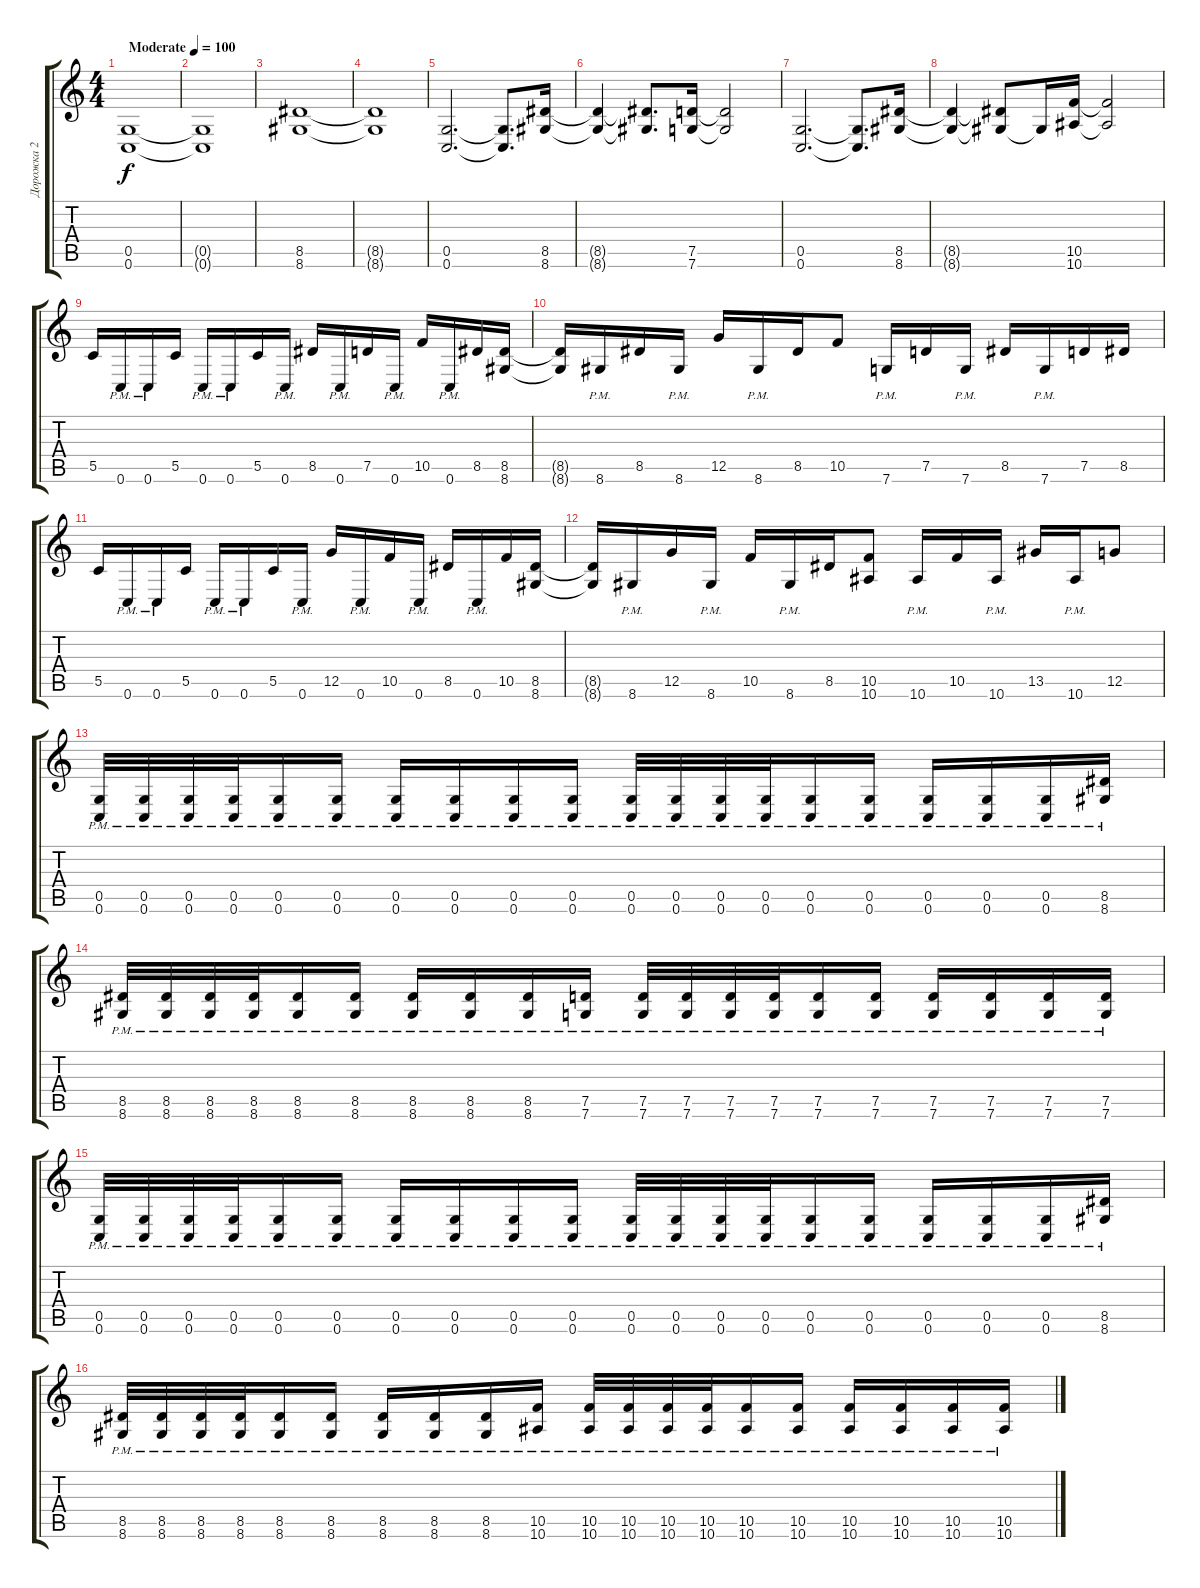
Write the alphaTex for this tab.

\track ("Дорожка 2" "Дорожка 2") {instrument distortionguitar}
\staff {score tabs}
\tuning (D4 A3 F3 C3 G2 C2) {hide}
\ts (4 4)
\tempo (100 "Moderate")
\clef g2
\ks c
(0.5 0.6).1{dy f instrument distortionguitar} |
(0.5{t} 0.6{t}).1 |
(8.5 8.6).1 |
(8.5{t} 8.6{t}).1 |
(0.5 0.6).2{d} (0.5{t} 0.6{t}).8{d} (8.5 8.6).16 |
(8.5{t} 8.6{t}).4 (8.5{t} 8.6{t}).8{d} (7.5 7.6).16 (7.5{t} 7.6{t}).2 |
(0.5 0.6).2{d} (0.5{t} 0.6{t}).8{d} (8.5 8.6).16 |
(8.5{t} 8.6{t}).4 (8.5{t} 8.6{t}).8 8.6{t}.16 (10.5 10.6).16 (10.5{t} 10.6{t}).2 |
5.5.16 0.6{pm}.16 0.6{pm}.16 5.5.16 0.6{pm}.16 0.6{pm}.16 5.5.16 0.6{pm}.16 8.5.16 0.6{pm}.16 7.5.16 0.6{pm}.16 10.5.16 0.6{pm}.16 8.5.16 (8.5 8.6).16 |
(8.5{t} 8.6{t}).16 8.6{pm}.16 8.5.16 8.6{pm}.16 12.5.16 8.6{pm}.16 8.5.16 10.5.8 7.6{pm}.16 7.5.16 7.6{pm}.16 8.5.16 7.6{pm}.16 7.5.16 8.5.16 |
5.5.16 0.6{pm}.16 0.6{pm}.16 5.5.16 0.6{pm}.16 0.6{pm}.16 5.5.16 0.6{pm}.16 12.5.16 0.6{pm}.16 10.5.16 0.6{pm}.16 8.5.16 0.6{pm}.16 10.5.16 (8.5 8.6).16 |
(8.5{t} 8.6{t}).16 8.6{pm}.16 12.5.16 8.6{pm}.16 10.5.16 8.6{pm}.16 8.5.16 (10.5 10.6).8 10.6{pm}.16 10.5.16 10.6{pm}.16 13.5.16 10.6{pm}.16 12.5.8 |
(0.5{pm} 0.6{pm}).32 (0.5{pm} 0.6{pm}).32 (0.5{pm} 0.6{pm}).32 (0.5{pm} 0.6{pm}).32 (0.5{pm} 0.6{pm}).16 (0.5{pm} 0.6{pm}).16 (0.5{pm} 0.6{pm}).16 (0.5{pm} 0.6{pm}).16 (0.5{pm} 0.6{pm}).16 (0.5{pm} 0.6{pm}).16 (0.5{pm} 0.6{pm}).32 (0.5{pm} 0.6{pm}).32 (0.5{pm} 0.6{pm}).32 (0.5{pm} 0.6{pm}).32 (0.5{pm} 0.6{pm}).16 (0.5{pm} 0.6{pm}).16 (0.5{pm} 0.6{pm}).16 (0.5{pm} 0.6{pm}).16 (0.5{pm} 0.6{pm}).16 (8.5{pm} 8.6{pm}).16 |
(8.5{pm} 8.6{pm}).32 (8.5{pm} 8.6{pm}).32 (8.5{pm} 8.6{pm}).32 (8.5{pm} 8.6{pm}).32 (8.5{pm} 8.6{pm}).16 (8.5{pm} 8.6{pm}).16 (8.5{pm} 8.6{pm}).16 (8.5{pm} 8.6{pm}).16 (8.5{pm} 8.6{pm}).16 (7.5{pm} 7.6{pm}).16 (7.5{pm} 7.6{pm}).32 (7.5{pm} 7.6{pm}).32 (7.5{pm} 7.6{pm}).32 (7.5{pm} 7.6{pm}).32 (7.5{pm} 7.6{pm}).16 (7.5{pm} 7.6{pm}).16 (7.5{pm} 7.6{pm}).16 (7.5{pm} 7.6{pm}).16 (7.5{pm} 7.6{pm}).16 (7.5{pm} 7.6{pm}).16 |
(0.5{pm} 0.6{pm}).32 (0.5{pm} 0.6{pm}).32 (0.5{pm} 0.6{pm}).32 (0.5{pm} 0.6{pm}).32 (0.5{pm} 0.6{pm}).16 (0.5{pm} 0.6{pm}).16 (0.5{pm} 0.6{pm}).16 (0.5{pm} 0.6{pm}).16 (0.5{pm} 0.6{pm}).16 (0.5{pm} 0.6{pm}).16 (0.5{pm} 0.6{pm}).32 (0.5{pm} 0.6{pm}).32 (0.5{pm} 0.6{pm}).32 (0.5{pm} 0.6{pm}).32 (0.5{pm} 0.6{pm}).16 (0.5{pm} 0.6{pm}).16 (0.5{pm} 0.6{pm}).16 (0.5{pm} 0.6{pm}).16 (0.5{pm} 0.6{pm}).16 (8.5{pm} 8.6{pm}).16 |
(8.5{pm} 8.6{pm}).32 (8.5{pm} 8.6{pm}).32 (8.5{pm} 8.6{pm}).32 (8.5{pm} 8.6{pm}).32 (8.5{pm} 8.6).16 (8.5{pm} 8.6).16 (8.5{pm} 8.6{pm}).16 (8.5{pm} 8.6{pm}).16 (8.5{pm} 8.6{pm}).16 (10.5{pm} 10.6{pm}).16 (10.5{pm} 10.6{pm}).32 (10.5{pm} 10.6{pm}).32 (10.5{pm} 10.6{pm}).32 (10.5{pm} 10.6{pm}).32 (10.5{pm} 10.6{pm}).16 (10.5{pm} 10.6{pm}).16 (10.5{pm} 10.6{pm}).16 (10.5{pm} 10.6{pm}).16 (10.5{pm} 10.6{pm}).16 (10.5{pm} 10.6{pm}).16
